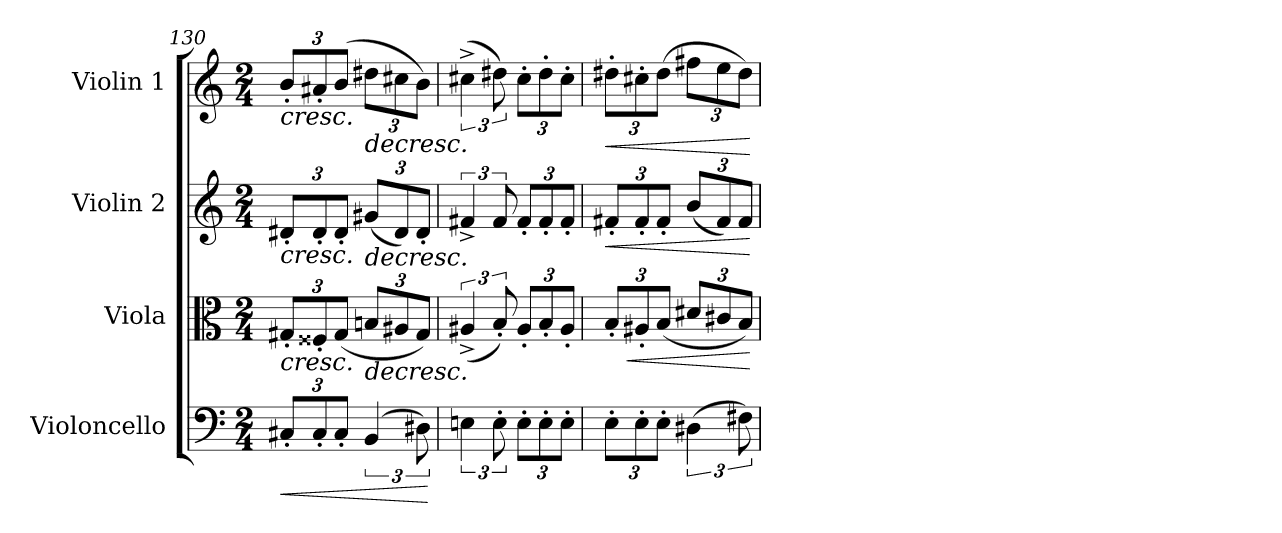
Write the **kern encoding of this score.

**kern	**dynam	**kern	**dynam	**kern	**dynam	**kern	**dynam
*part4	*part4	*part3	*part3	*part2	*part2	*part1	*part1
*staff4	*staff4	*staff3	*staff3	*staff2	*staff2	*staff1	*staff1
*I"Violoncello	*	*I"Viola	*	*I"Violin 2	*	*I"Violin 1	*
*I'Vc	*	*I'Vla	*	*I'Vln	*	*I'Vln	*
*clefF4	*	*clefC3	*	*clefG2	*	*clefG2	*
*k[]	*	*k[]	*	*k[]	*	*k[]	*
*M2/4	*	*M2/4	*	*M2/4	*	*M2/4	*
*Xbrackettup	*	*	*	*	*	*	*
=130	=130	=130	=130	=130	=130	=130	=130
!	!LO:HP:b	!	!	!	!	!	!
*	*	*Xbrackettup	*	*	*	*	*
!	!	!	!LO:HP:b	!	!	!	!
*	*	*	*	*Xbrackettup	*	*	*
!	!	!	!	!	!LO:HP:b	!	!
*	*	*	*	*	*	*Xbrackettup	*
!	!	!	!	!	!	!	!LO:HP:b
12C#X'/L	<	12G#X'/L	<	12d#X'/L	<	12b'/L	<
12C#'/	.	12F##X'/	.	12d#'/	.	12a#X'/	.
12C#'/J	.	(12G#/J	.	12d#'/J	.	(12b/J	.
*brackettup	*	*	*	*	*	*	*
!	!	!	!LO:HP:b	!	!LO:HP:b	!	!
*	*	*	*	*	*	*brackettup	*
!	!	!	!	!	!	!	!LO:HP:b
(6BB/	.	12Bn/L	>	(12g#X/L	>	12dd#X\L	>
.	.	12A#X/	.	12d#/)	.	12cc#X\	.
12D#X\)	.	12G#/J)	.	12d#'/J	.	12b\J)	.
.	[	.	[	.	[	.	[
!!LO:LB:g=z
=131	=131	=131	=131	=131	=131	=131	=131
*	*	*brackettup	*	*brackettup	*	*	*
6En\	.	(6A#X^/	.	6f#X^/	.	(6cc#X^\	.
12E'\	.	12B'/)	.	12f#/	.	12dd#X\)	.
*Xbrackettup	*	*Xbrackettup	*	*Xbrackettup	*	*	*
12E'\L	.	12A#'/L	.	12f#'/L	.	12cc#'\L	.
12E'\	.	12B'/	.	12f#'/	.	12dd#'\	.
12E'\J	.	12A#'/J	.	12f#'/J	.	12cc#'\J	.
=132	=132	=132	=132	=132	=132	=132	=132
!	!	!	!	!	!LO:HP:b	!	!LO:HP:b
12E'\L	.	12B'/L	.	12f#X'/L	<	12dd#X'\L	<
!	!	!	!LO:HP:b	!	!	!	!
12E'\	.	12A#X'/	<	12f#'/	.	12cc#X'\	.
12E'\J	.	(12B/J	.	12f#'/J	.	(12dd#\J	.
*brackettup	*	*	*	*	*	*	*
(6D#X\	.	12d#X/L	]	(12b/L	]	12ff#X\L	]
.	.	12c#X/	.	12f#/)	.	12ee\	.
12F#X\)	.	12B/J)	.	12f#/J	.	12dd#\J)	.
.	.	.	[	.	[	.	[
=	=	=	=	=	=	=	=
*-	*-	*-	*-	*-	*-	*-	*-
